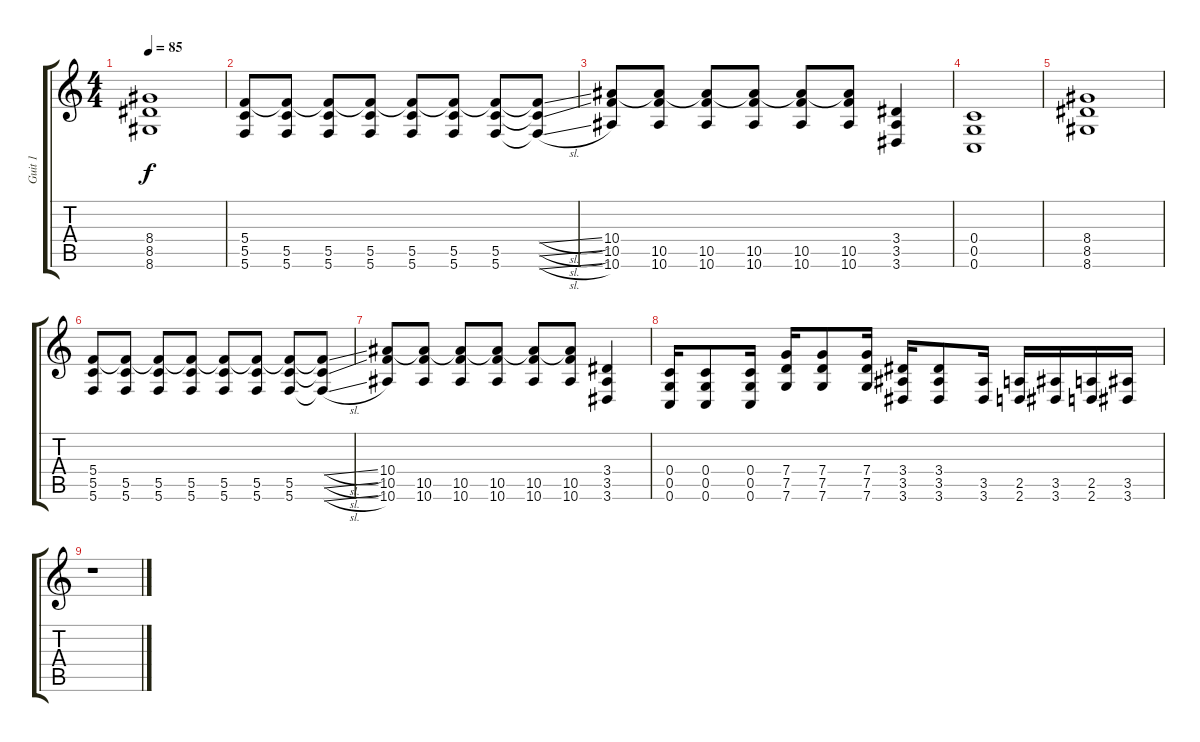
\track ("Guit 1" "Guit 1") {instrument distortionguitar}
\staff {score tabs}
\tuning (D4 A3 F3 C3 G2 C2) {hide}
\ts (4 4)
\tempo 85
\clef g2
\ks c
(8.4 8.5 8.6).1{dy f} |
(5.4 5.5 5.6).8 (5.4{t} 5.5 5.6).8 (5.4{t} 5.5 5.6).8 (5.4{t} 5.5 5.6).8 (5.4{t} 5.5 5.6).8 (5.4{t} 5.5 5.6).8 (5.4{t} 5.5 5.6).8 (5.4{sl t} 5.5{sl t} 5.6{sl t}).8 |
(10.4 10.5 10.6).8 (10.4{t} 10.5 10.6).8 (10.4{t} 10.5 10.6).8 (10.4{t} 10.5 10.6).8 (10.4{t} 10.5 10.6).8 (10.4{t} 10.5 10.6).8 (3.4 3.5 3.6).4 |
(0.4 0.5 0.6).1 |
(8.4 8.5 8.6).1 |
(5.4 5.5 5.6).8 (5.4{t} 5.5 5.6).8 (5.4{t} 5.5 5.6).8 (5.4{t} 5.5 5.6).8 (5.4{t} 5.5 5.6).8 (5.4{t} 5.5 5.6).8 (5.4{t} 5.5 5.6).8 (5.4{sl t} 5.5{sl t} 5.6{sl t}).8 |
(10.4 10.5 10.6).8 (10.4{t} 10.5 10.6).8 (10.4{t} 10.5 10.6).8 (10.4{t} 10.5 10.6).8 (10.4{t} 10.5 10.6).8 (10.4{t} 10.5 10.6).8 (3.4 3.5 3.6).4 |
(0.4 0.5 0.6).16 (0.4 0.5 0.6).8 (0.4 0.5 0.6).16 (7.4 7.5 7.6).16 (7.4 7.5 7.6).8 (7.4 7.5 7.6).16 (3.4 3.5 3.6).16 (3.4 3.5 3.6).8 (3.5 3.6).16 (2.5 2.6).16 (3.5 3.6).16 (2.5 2.6).16 (3.5 3.6).16 |
r.1
